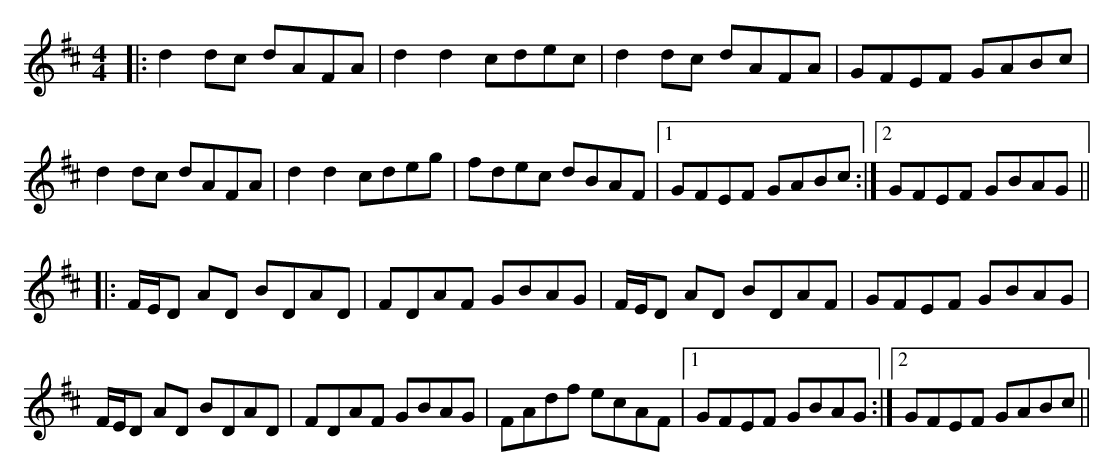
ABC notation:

X:1
M:4/4
K:D
|:d2dc dAFA|d2d2cdec|d2dc dAFA|GFEF GABc|
d2dc dAFA|d2d2cdeg|fdec dBAF|1 GFEF GABc:|2 GFEF GBAG||
|:F/E/D AD BDAD|FDAF GBAG|F/E/D AD BDAF|GFEF GBAG|
F/E/D AD BDAD|FDAF GBAG|FAdf ecAF|1 GFEF GBAG:|2 GFEF GABc||
